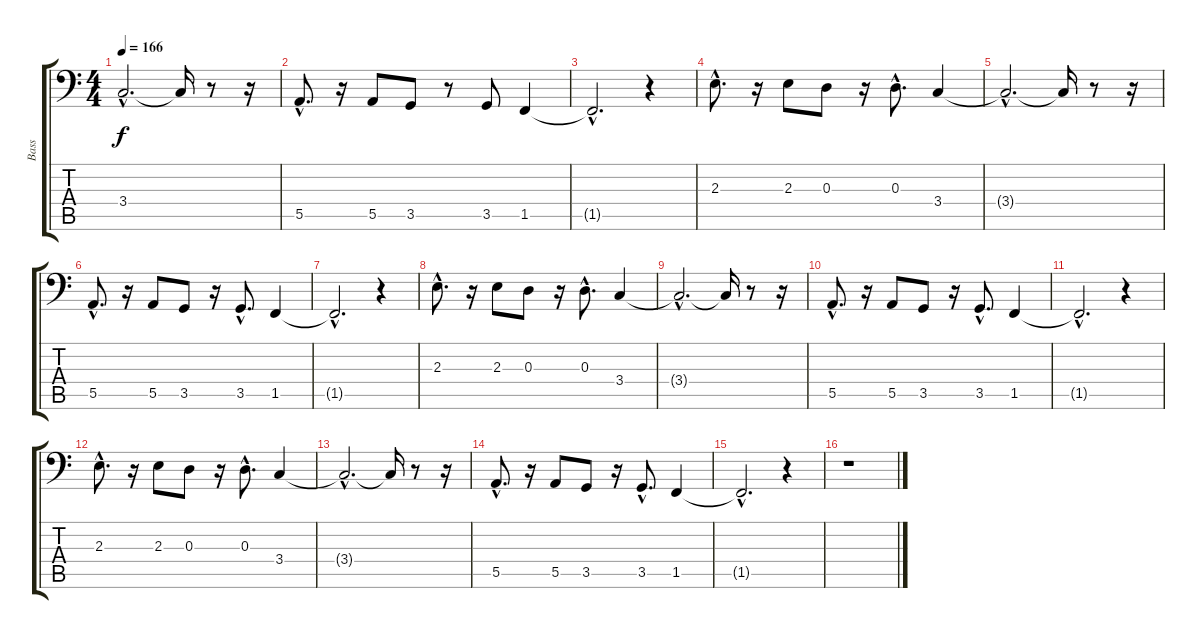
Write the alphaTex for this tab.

\track ("Bass" "Bass") {instrument electricbasspick}
\staff {score tabs}
\tuning (C3 G2 D2 A1 E1 B0) {hide}
\ts (4 4)
\tempo 166
\clef f4
\ks c
3.4{hac t}.2{d dy f} 3.4{t}.16 r.8 r.16 |
5.5{hac}.8{d} r.16 5.5.8 3.5.8 r.8 3.5.8 1.5.4 |
1.5{hac t}.2{d} r.4 |
2.3{hac}.8{d} r.16 2.3.8 0.3.8 r.16 0.3{hac}.8{d} 3.4.4 |
3.4{hac t}.2{d} 3.4{t}.16 r.8 r.16 |
5.5{hac}.8{d} r.16 5.5.8 3.5.8 r.16 3.5{hac}.8{d} 1.5.4 |
1.5{hac t}.2{d} r.4 |
2.3{hac}.8{d} r.16 2.3.8 0.3.8 r.16 0.3{hac}.8{d} 3.4.4 |
3.4{hac t}.2{d} 3.4{t}.16 r.8 r.16 |
5.5{hac}.8{d} r.16 5.5.8 3.5.8 r.16 3.5{hac}.8{d} 1.5.4 |
1.5{hac t}.2{d} r.4 |
2.3{hac}.8{d} r.16 2.3.8 0.3.8 r.16 0.3{hac}.8{d} 3.4.4 |
3.4{hac t}.2{d} 3.4{t}.16 r.8 r.16 |
5.5{hac}.8{d} r.16 5.5.8 3.5.8 r.16 3.5{hac}.8{d} 1.5.4 |
1.5{hac t}.2{d} r.4 |
r.1
